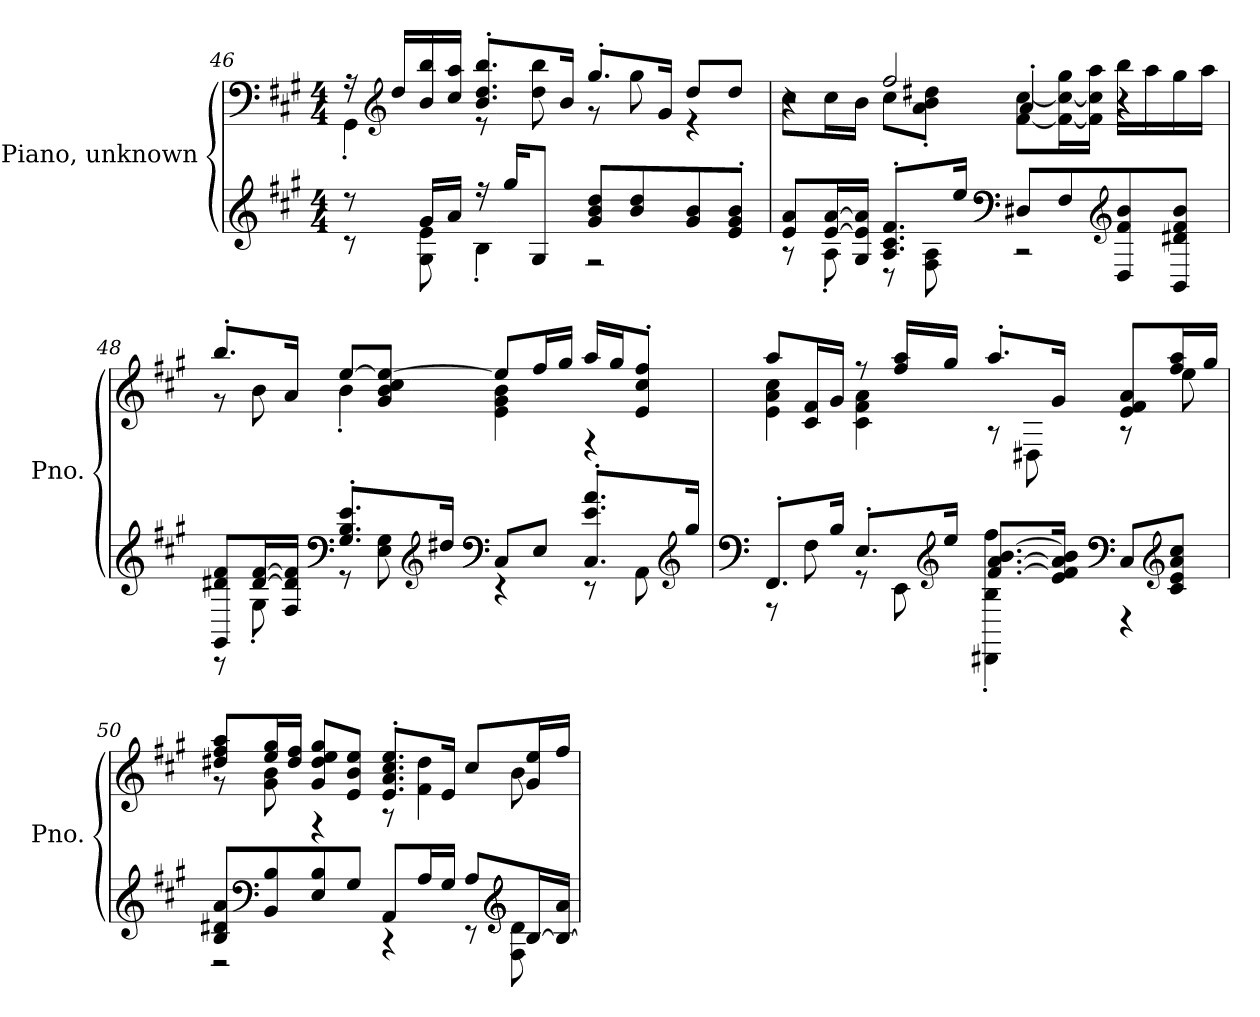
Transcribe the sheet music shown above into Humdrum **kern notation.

**kern	**kern
*part1	*part1
*staff2	*staff1
*I"Piano, unknown	*
*I'Pno.	*
*clefG2	*clefF4
*k[f#c#g#]	*k[f#c#g#]
*M4/4	*M4/4
=46	=46
*^	*^
8r	8r	16r	4GG#'\
*	*	*clefG2	*
.	.	16dd/LL	.
16g#/LL	8G#\ 8e\	16b/ 16bb/	.
16a/JJ	.	16cc#/ 16aa/JJ	.
16r	4B'\	8.b/' 8.dd/' 8.bb/'L	8r
16gg#/KL	.	.	.
8G#/J	.	.	8dd\ 8bb\
.	.	16b/Jk	.
8g#/ 8b/ 8dd/L	2r	8.gg#'/L	8r
8b/ 8dd/	.	.	8gg#\
.	.	16g#/Jk	.
8g#/ 8b/	.	8dd/L	4r
8e/' 8g#/' 8b/'J	.	8dd/J	.
!!LO:LB:g=z
=47	=47	=47	=47
*	*	*	*^
8e/ 8a/L	8r	4r	8cc#\L	2r
[16e/ [16a/L	8A'\	.	16cc#\L	.
16G#/ 16e/] 16a/]JJ	.	.	16b\JJ	.
8.A/' 8.c#/' 8.f#/'L	8r	2ff#/	8cc#\L	.
.	8F#\ 8A\	.	8a\' 8b\' 8dd#X\'J	.
16ee/Jk	.	.	.	.
*clefF4	*	*	*	*
8D#X/L	2r	.	[8f#\ [8cc#\L	4a'/
8F#/	.	.	16f#\_ 16cc#\_ 16gg#\L	.
.	.	.	16f#\] 16cc#\] 16aa\JJ	.
*clefG2	*	*	*	*
8D#/ 8f#/ 8b/	.	4r	16bb\LL	4r
.	.	.	16aa\	.
8BB/ 8d#X/ 8f#/ 8b/J	.	.	16gg#\	.
.	.	.	16aa\JJ	.
*	*	*	*v	*v
=48	=48	=48	=48
8GG#/ 8d#X/ 8f#/L	8r	8.bb'/L	8r
[16d#/ [16f#/L	8G#'\	.	8b\
16F#/ 16d#/] 16f#/]JJ	.	16a/Jk	.
*clefF4	*	*	*
8.G#/' 8.B/' 8.e/'L	8r	[8ee/L	4b'\
.	8E\ 8G#\	8g#/ 8b/ 8cc#/ 8ee/_J	.
*clefG2	*	*	*
16dd#X/Jk	.	.	.
*clefF4	*	*	*
8C#/L	4r	8ee/L]	4e\ 4g#\ 4b\
8E/J	.	16ff#/L	.
.	.	16gg#/JJ	.
8.C#/' 8.e/' 8.a/'L	8r	16aa/LL	4r
.	.	16gg#/J	.
.	8AA\	8e/' 8cc#/' 8ff#/'J	.
*clefG2	*	*	*
16gg#/Jk	.	.	.
!!LO:LB:g=z	!!
=49	=49	=49	=49
*clefF4	*	*	*
8.FF#'/L	8r	8aa/L	4e\ 4a\ 4cc#\
.	8F#\	16c#/ 16f#/L	.
16B/Jk	.	16g#/JJ	.
8.E'/L	8r	8r	4c#\ 4f#\ 4a\
.	8EE\	16ff#/ 16aa/LL	.
*clefG2	*	*	*
16ee/Jk	.	16gg#/JJ	.
[8.f#/ [8.a/ [8.b/L	4DD#X\' 4B\' 4ff#\'	8.aa'/L	8r
.	.	.	8D#X\
16e/ 16f#/] 16a/] 16b/]Jk	.	16g#/Jk	.
*clefF4	*	*	*
8C#/L	4r	8e/ 8f#/ 8a/L	8r
*clefG2	*	*	*
8c#/ 8e/ 8a/ 8cc#/J	.	16ff#/ 16aa/L	8ee\
.	.	16gg#/JJ	.
=50	=50	=50	=50
8B/ 8d#X/ 8a/L	2r	8dd#X/ 8ff#/ 8aa/L	8r
*clefF4	*	*	*
8BB/ 8B/	.	16ee/ 16gg#/L	8g#\ 8b\
.	.	16dd#/ 16ff#/JJ	.
8E/ 8B/	.	8g#/ 8dd#/ 8ee/ 8gg#/L	4r
8G#/J	.	8e/ 8b/ 8ee/J	.
8AA/L	4r	8.e/' 8.a/' 8.cc#/' 8.ee/'L	8r
16A/L	.	.	4f#\ 4dd#\
16G#/JJ	.	16e/Jk	.
8A/L	8r	8cc#/L	.
*clefG2	*	*	*
[16B/L	8F#\ 8d#\	16g#/ 16ee/L	8b\
16B/_ 16a/JJ	.	16ff#/JJ	.
*v	*v	*	*
*	*v	*v
=	=
*-	*-
